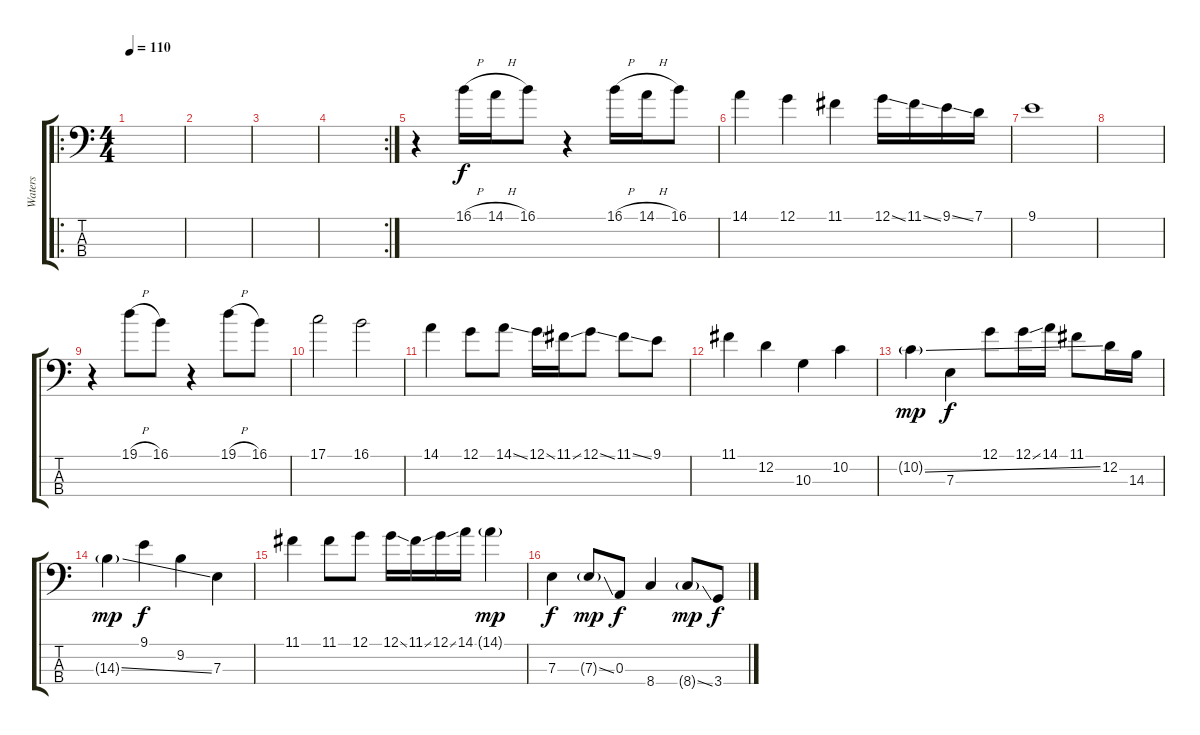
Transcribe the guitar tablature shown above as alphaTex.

\track ("Waters" "Waters") {instrument electricbasspick}
\staff {score tabs}
\tuning (G2 D2 A1 E1) {hide}
\ro
\ts (4 4)
\tempo 110
\clef f4
\ks c
|
|
|
\rc 2
|
r.4 16.1{h}.16 14.1{h}.16 16.1.8 r.4 16.1{h}.16 14.1{h}.16 16.1.8 |
14.1.4 12.1.4 11.1.4 12.1{ss}.16 11.1{ss}.16 9.1{ss}.16 7.1.16 |
9.1.1 |
|
r.4 19.1{h}.8 16.1.8 r.4 19.1{h}.8 16.1.8 |
17.1.2 16.1.2 |
14.1.4 12.1.8 14.1{ss}.8 12.1{ss}.16 11.1{ss}.16 12.1{ss}.8 11.1{ss}.8 9.1.8 |
11.1.4 12.2.4 10.3.4 10.2.4 |
10.2{ss g}.4{dy mp} 7.3.4{dy f} 12.1.8 12.1{ss}.16 14.1.16 11.1.8 12.2.16 14.3.16 |
14.3{ss g}.4{dy mp} 9.1.4{dy f} 9.2.4 7.3.4 |
11.1.4 11.1.8 12.1.8 12.1{ss}.16 11.1{ss}.16 12.1{ss}.16 14.1.16 14.1{g}.4{dy mp} |
7.3.4{dy f} 7.3{ss g}.8{dy mp} 0.3.8{dy f} 8.4.4 8.4{ss g}.8{dy mp} 3.4.8{dy f}
